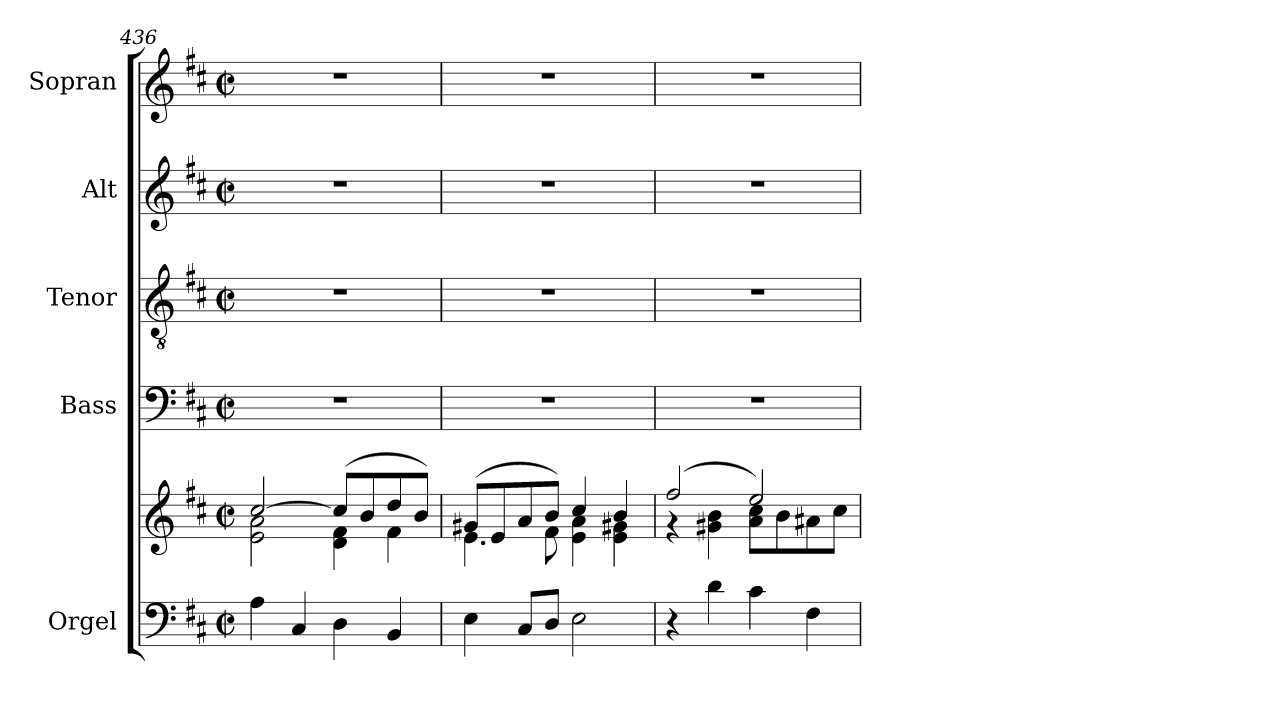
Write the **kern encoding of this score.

**kern	**kern	**kern	**kern	**kern	**kern
*part5	*part5	*part4	*part3	*part2	*part1
*staff6	*staff5	*staff4	*staff3	*staff2	*staff1
*I"Orgel	*	*I"Bass	*I"Tenor	*I"Alt	*I"Sopran
*I'Org.	*	*I'B.	*I'T.	*I'A.	*I'S.
*clefF4	*clefG2	*clefF4	*clefGv2	*clefG2	*clefG2
*k[f#c#]	*k[f#c#]	*k[f#c#]	*k[f#c#]	*k[f#c#]	*k[f#c#]
*D:	*D:	*D:	*D:	*D:	*D:
*M2/2	*M2/2	*M2/2	*M2/2	*M2/2	*M2/2
*met(c|)	*met(c|)	*met(c|)	*met(c|)	*met(c|)	*met(c|)
=436	=436	=436	=436	=436	=436
*	*^	*	*	*	*
4A\	[>2cc#/	2e\ 2a\	1r	1r	1r	1r
4C#/	.	.	.	.	.	.
4D\	(>8cc#/L]	4d\ 4f#\	.	.	.	.
.	8b/	.	.	.	.	.
4BB/	8dd/	4f#\	.	.	.	.
.	8b/J)	.	.	.	.	.
=437	=437	=437	=437	=437	=437	=437
4E\	(>8g#X/L	4.e\	1r	1r	1r	1r
.	8e/	.	.	.	.	.
8C#/L	8a/	.	.	.	.	.
8D/J	8b/J)	8f#\	.	.	.	.
2E\	4cc#/	4e\ 4a\	.	.	.	.
.	4b/	4e\ 4g#X\	.	.	.	.
=438	=438	=438	=438	=438	=438	=438
4r	(2ff#/	4rg	1r	1r	1r	1r
4d\	.	4g#X\ 4b\	.	.	.	.
4c#\	2ee/)	8a\ 8cc#\L	.	.	.	.
.	.	8b\	.	.	.	.
4F#\	.	8a#X\	.	.	.	.
.	.	8cc#\J	.	.	.	.
*	*v	*v	*	*	*	*
=	=	=	=	=	=
*-	*-	*-	*-	*-	*-
